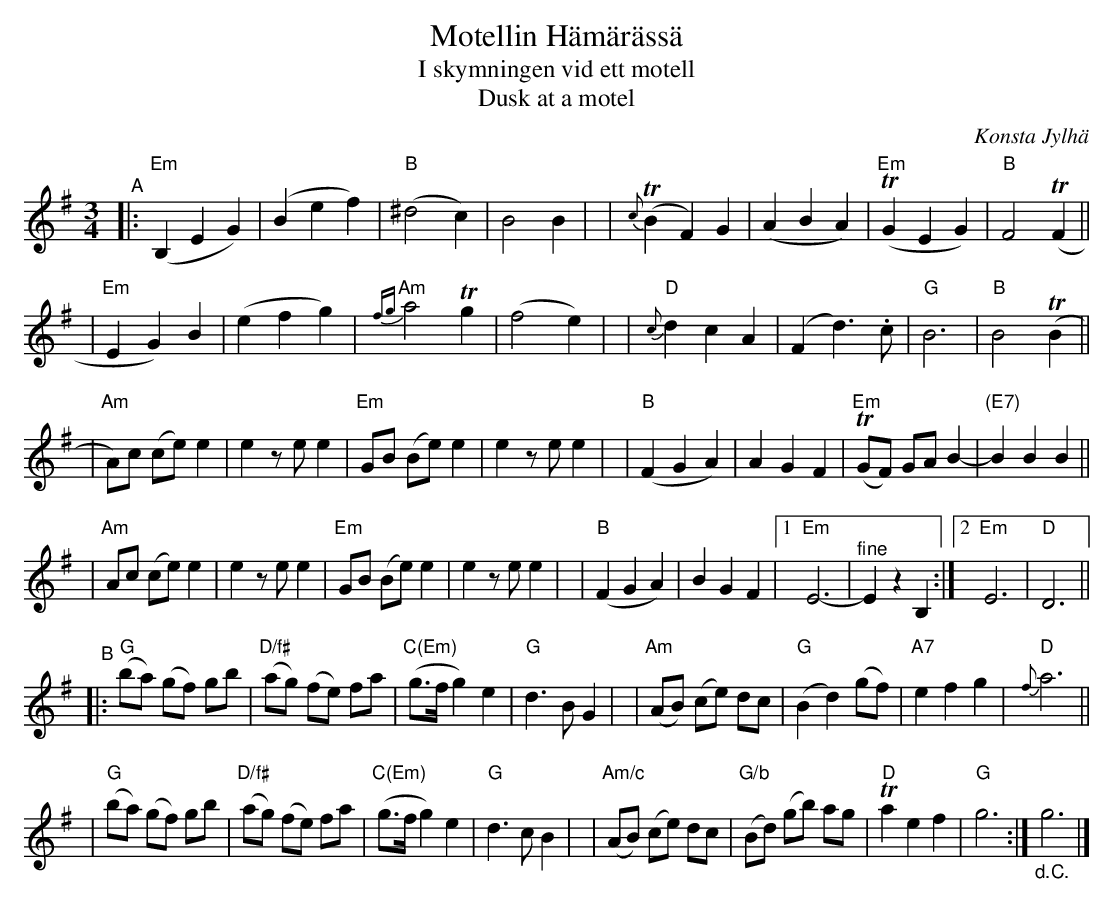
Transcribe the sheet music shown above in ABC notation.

X:1
T: Motellin H\"am\"ar\"ass\"a
T: I skymningen vid ett motell
T: Dusk at a motel
C: Konsta Jylh\"a
M: 3/4
L: 1/8
K: Em	% and G
"^A"\
|:"Em"(B,2 E2 G2) | (B2 e2 f2) | "B"(^d4 c2) | B4 B2 |\
| {c}(TB2 F2) G2 | (A2 B2 A2) | "Em"(TG2 E2 G2) | "B"F4 (TF2 ||
| "Em"E2 G2) B2 | (e2 f2 g2) | "Am"{fg}a4 Tg2 | (f4 e2) |\
| "D"{c}d2 c2 A2 | (F2 d3) .c | "G"B6 | "B"B4 (TB2 ||
| "Am"A)c (ce) e2 | e2 ze e2 | "Em"GB (Be) e2 | e2 ze e2 |\
| "B"(F2 G2 A2) | A2 G2 F2 | "Em"(TGF) GA B2- | "(E7)"B2 B2 B2 ||
| "Am"Ac (ce) e2 | e2 ze e2 | "Em"GB (Be) e2 | e2 ze e2 |\
| "B"(F2 G2 A2) | B2 G2 F2 |1 "Em"E6- | "^fine"E2 z2 B,2 :|[2 "Em"E6 | "D"D6 ||
"^B"\
|:"G"(ba) (gf) gb | "D/f#"(ag) (fe) fa | "C(Em)"(g>f g2) e2 | "G"d3 B G2 |\
| "Am"(AB) (ce) dc | "G"(B2 d2) (gf) | "A7"e2 f2 g2 | "D"{f}a6 ||
| "G"(ba) (gf) gb | "D/f#"(ag) (fe) fa | "C(Em)"(g>f g2) e2 | "G"d3 c B2 |\
| "Am/c"(AB) (ce) dc | "G/b"(Bd) (gb) ag | "D"Ta2 e2 f2 | "G"g6 :| "_d.C."g6 |]
